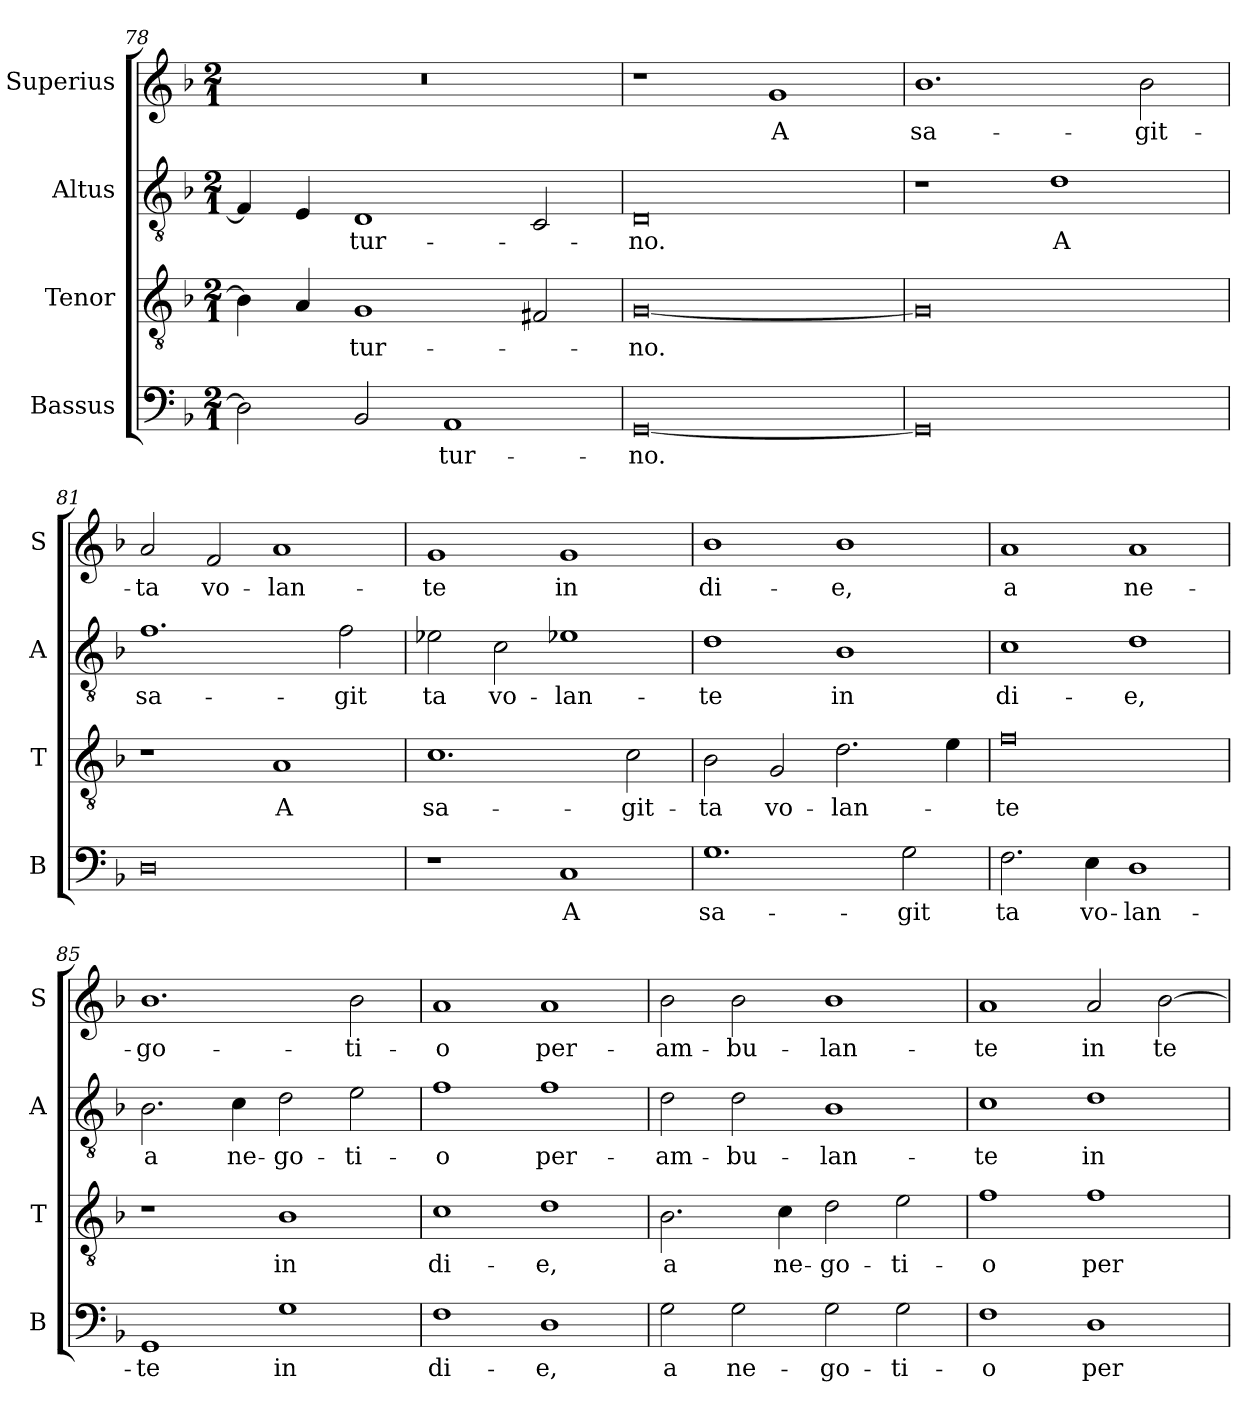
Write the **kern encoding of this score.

**kern	**text	**kern	**text	**kern	**text	**kern	**text
*part4	*part4	*part3	*part3	*part2	*part2	*part1	*part1
*staff4	*staff4	*staff3	*staff3	*staff2	*staff2	*staff1	*staff1
*I"Bassus	*	*I"Tenor	*	*I"Altus	*	*I"Superius	*
*I'B	*	*I'T	*	*I'A	*	*I'S	*
*clefF4	*	*clefGv2	*	*clefGv2	*	*clefG2	*
*k[b-]	*	*k[b-]	*	*k[b-]	*	*k[b-]	*
*M2/1	*	*M2/1	*	*M2/1	*	*M2/1	*
=78	=78	=78	=78	=78	=78	=78	=78
2D\]	.	4B-\]	.	4F/]	.	0r	.
.	.	4A/	.	4E/	.	.	.
2BB-/	.	1G	-tur-	1D	-tur-	.	.
1AA	-tur-	.	.	.	.	.	.
.	.	2F#X/	.	2C/	.	.	.
=79	=79	=79	=79	=79	=79	=79	=79
[0GG	-no.	[0G	-no.	0D	-no.	1r	.
.	.	.	.	.	.	1g	A
=80	=80	=80	=80	=80	=80	=80	=80
0GG]	.	0G]	.	1r	.	1.b-	sa-
.	.	.	.	1d	A	.	.
.	.	.	.	.	.	2b-\	-git-
=81	=81	=81	=81	=81	=81	=81	=81
0D	.	1r	.	1.f	sa-	2a/	-ta
.	.	.	.	.	.	2f/	vo-
.	.	1A	A	.	.	1a	-lan-
.	.	.	.	2f\	-git	.	.
=82	=82	=82	=82	=82	=82	=82	=82
1r	.	1.c	sa-	2e-X\	-ta	1g	-te
.	.	.	.	2c\	vo-	.	.
1C	A	.	.	1e-X	-lan-	1g	in
.	.	2c\	-git-	.	.	.	.
=83	=83	=83	=83	=83	=83	=83	=83
1.G	sa-	2B-\	-ta	1d	-te	1b-	di-
.	.	2G/	vo-	.	.	.	.
.	.	2.d\	-lan-	1B-	in	1b-	-e,
2G\	-git	.	.	.	.	.	.
.	.	4e\	.	.	.	.	.
=84	=84	=84	=84	=84	=84	=84	=84
2.F\	-ta	0f	-te	1c	di-	1a	a
4E\	vo-	.	.	.	.	.	.
1D	-lan-	.	.	1d	-e,	1a	ne-
=85	=85	=85	=85	=85	=85	=85	=85
1GG	-te	1r	.	2.B-\	a	1.b-	-go-
.	.	.	.	4c\	ne-	.	.
1G	in	1B-	in	2d\	-go-	.	.
.	.	.	.	2e\	-ti-	2b-\	-ti-
=86	=86	=86	=86	=86	=86	=86	=86
1F	di-	1c	di-	1f	-o	1a	-o
1D	-e,	1d	-e,	1f	per-	1a	per-
=87	=87	=87	=87	=87	=87	=87	=87
2G\	a	2.B-\	a	2d\	-am-	2b-\	-am-
2G\	ne-	.	.	2d\	-bu-	2b-\	-bu-
.	.	4c\	ne-	.	.	.	.
2G\	-go-	2d\	-go-	1B-	-lan-	1b-	-lan-
2G\	-ti-	2e\	-ti-	.	.	.	.
=88	=88	=88	=88	=88	=88	=88	=88
1F	-o	1f	-o	1c	-te	1a	-te
1D	per-	1f	per-	1d	in	2a/	in
.	.	.	.	.	.	[2b-\	te-
=	=	=	=	=	=	=	=
*-	*-	*-	*-	*-	*-	*-	*-
